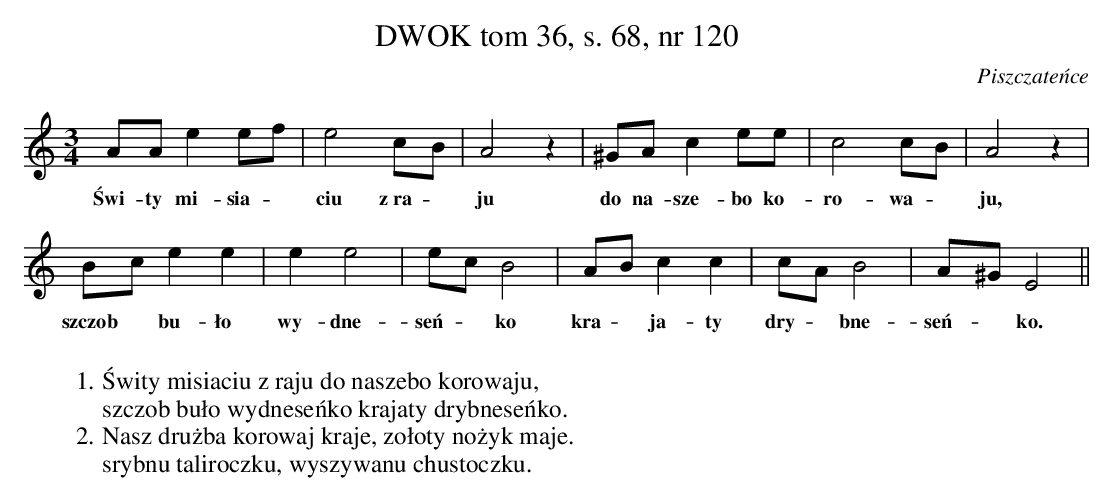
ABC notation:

X:1
T: DWOK tom 36, s. 68, nr 120
O:Piszczateńce
L:1/8
M:3/4
K:Am
AA e2ef|e4 cB|A4z2|^GA c2 ee|c4 cB|A4 z2|
w: Świ- ty mi- sia- ~  ciu z~ra- ~  ju do na- sze- bo ko- ro- wa- ~ ju,
Bc e2e2| e2 e4|ec B4|AB c2 c2|cA B4|A^G E4||
w:szczob ~ bu- ło wy- dne- |seń- ~ ko kra- ~ ja- ty dry- ~ bne- seń- ~ ko.
W:
W:1. Świty misiaciu z raju do naszebo korowaju,
W:szczob buło wydneseńko krajaty drybneseńko.
W:2. Nasz drużba korowaj kraje, zołoty nożyk maje.
W:srybnu taliroczku, wyszywanu chustoczku.
W:
W:
